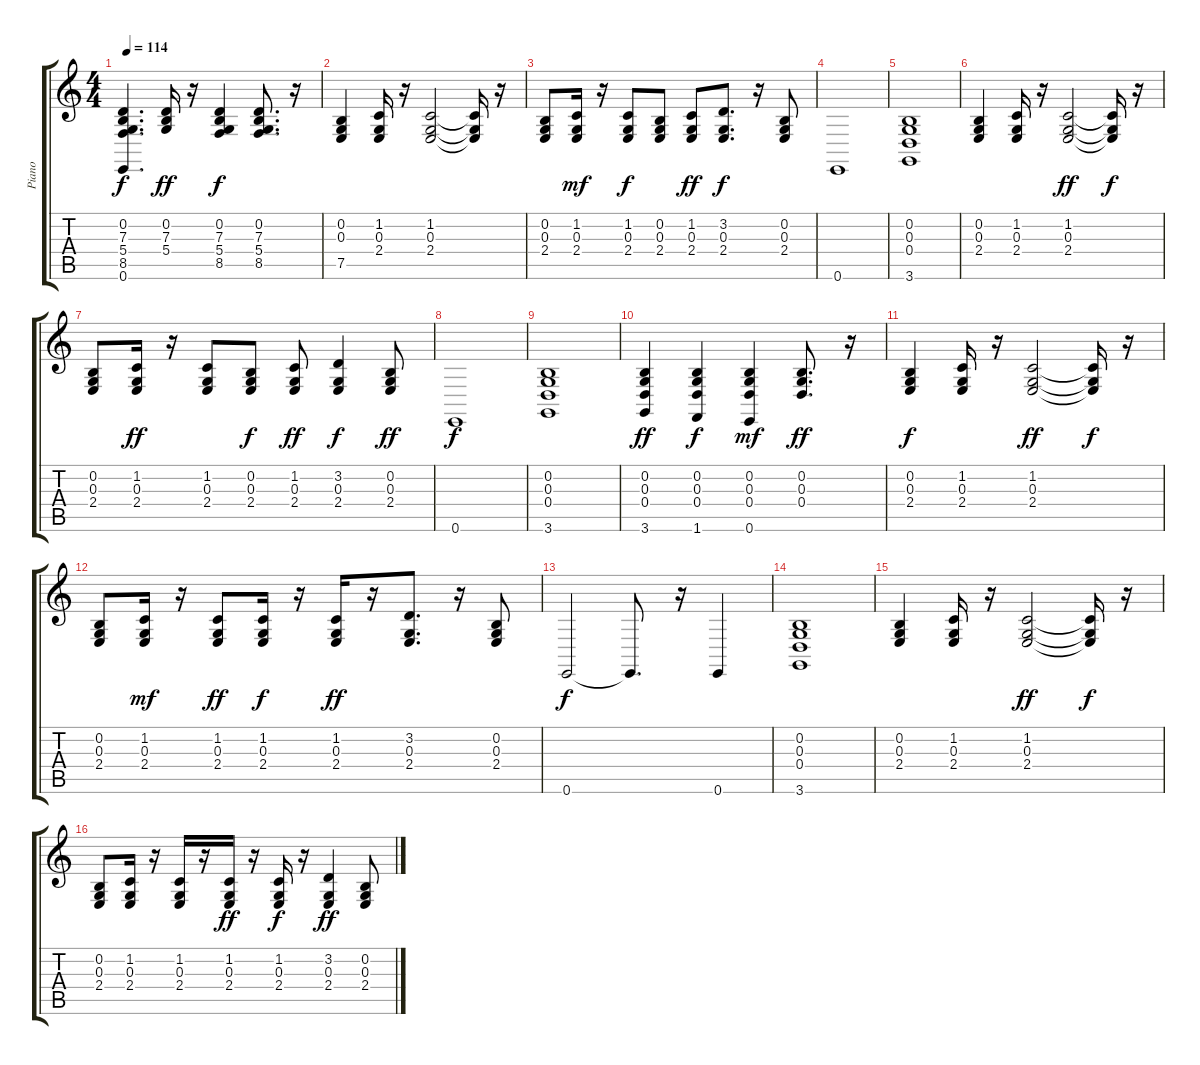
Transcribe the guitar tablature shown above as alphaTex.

\track ("Piano" "Piano") {instrument acousticgrandpiano}
\staff {score tabs}
\tuning (E4 B3 G3 D3 A2 E2) {hide}
\ts (4 4)
\tempo 114
\clef g2
\ks c
(0.2 7.3 5.4 8.5 0.6).4{d dy f} (0.2 7.3 5.4).16{dy ff} r.16 (0.2 7.3 5.4 8.5).4{dy f} (0.2 7.3 5.4 8.5).8{d} r.16 |
(0.2 0.3 7.5).4 (1.2 0.3 2.4).16 r.16 (1.2 0.3 2.4).2 (1.2{t} 0.3{t} 2.4{t}).16 r.16 |
(0.2 0.3 2.4).8 (1.2 0.3 2.4).16{dy mf} r.16 (1.2 0.3 2.4).8{dy f} (0.2 0.3 2.4).8 (1.2 0.3 2.4).8{dy ff} (3.2 0.3 2.4).8{d dy f} r.16 (0.2 0.3 2.4).8 |
0.6.1 |
(0.2 0.3 0.4 3.6).1 |
(0.2 0.3 2.4).4 (1.2 0.3 2.4).16 r.16 (1.2 0.3 2.4).2{dy ff} (1.2{t} 0.3{t} 2.4{t}).16{dy f} r.16 |
(0.2 0.3 2.4).8 (1.2 0.3 2.4).16{dy ff} r.16 (1.2 0.3 2.4).8 (0.2 0.3 2.4).8{dy f} (1.2 0.3 2.4).8{dy ff} (3.2 0.3 2.4).4{dy f} (0.2 0.3 2.4).8{dy ff} |
0.6.1{dy f} |
(0.2 0.3 0.4 3.6).1 |
(0.2 0.3 0.4 3.6).4{dy ff} (0.2 0.3 0.4 1.6).4{dy f} (0.2 0.3 0.4 0.6).4{dy mf} (0.2 0.3 0.4).8{d dy ff} r.16 |
(0.2 0.3 2.4).4{dy f} (1.2 0.3 2.4).16 r.16 (1.2 0.3 2.4).2{dy ff} (1.2{t} 0.3{t} 2.4{t}).16{dy f} r.16 |
(0.2 0.3 2.4).8 (1.2 0.3 2.4).16{dy mf} r.16 (1.2 0.3 2.4).8{dy ff} (1.2 0.3 2.4).16{dy f} r.16 (1.2 0.3 2.4).16{dy ff} r.16 (3.2 0.3 2.4).8{d} r.16 (0.2 0.3 2.4).8 |
0.6.2{dy f} 0.6{t}.8{d} r.16 0.6.4 |
(0.2 0.3 0.4 3.6).1 |
(0.2 0.3 2.4).4 (1.2 0.3 2.4).16 r.16 (1.2 0.3 2.4).2{dy ff} (1.2{t} 0.3{t} 2.4{t}).16{dy f} r.16 |
(0.2 0.3 2.4).8 (1.2 0.3 2.4).16 r.16 (1.2 0.3 2.4).16 r.16 (1.2 0.3 2.4).16{dy ff} r.16 (1.2 0.3 2.4).16{dy f} r.16 (3.2 0.3 2.4).4{dy ff} (0.2 0.3 2.4).8
